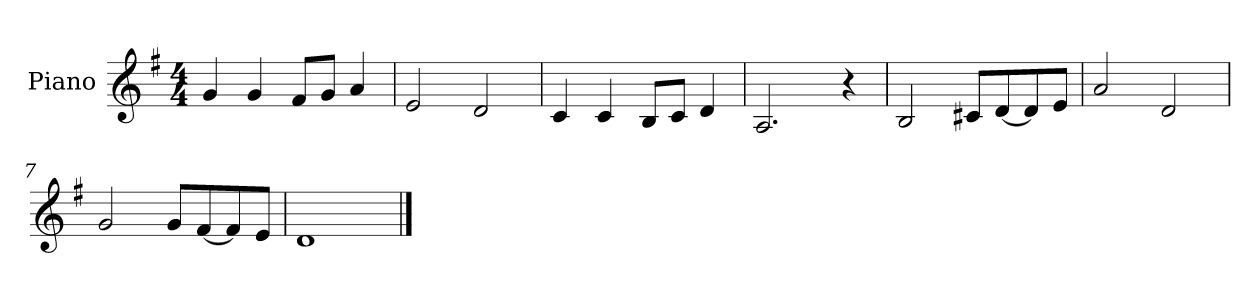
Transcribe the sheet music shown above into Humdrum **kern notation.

**kern
*part1
*staff1
*I"Piano
*I'Pno.
*clefG2
*k[f#]
*M4/4
*MM120
=1
4g/
4g/
8f#/L
8g/J
4a/
=2
2e/
2d/
=3
4c/
4c/
8B/L
8c/J
4d/
=4
2.A/
4r
=5
2B/
8c#X/L
[8d/
8d/]
8e/J
=6
2a/
2d/
=7
2g/
8g/L
[8f#/
8f#/]
8e/J
=8
1d
==
*-
